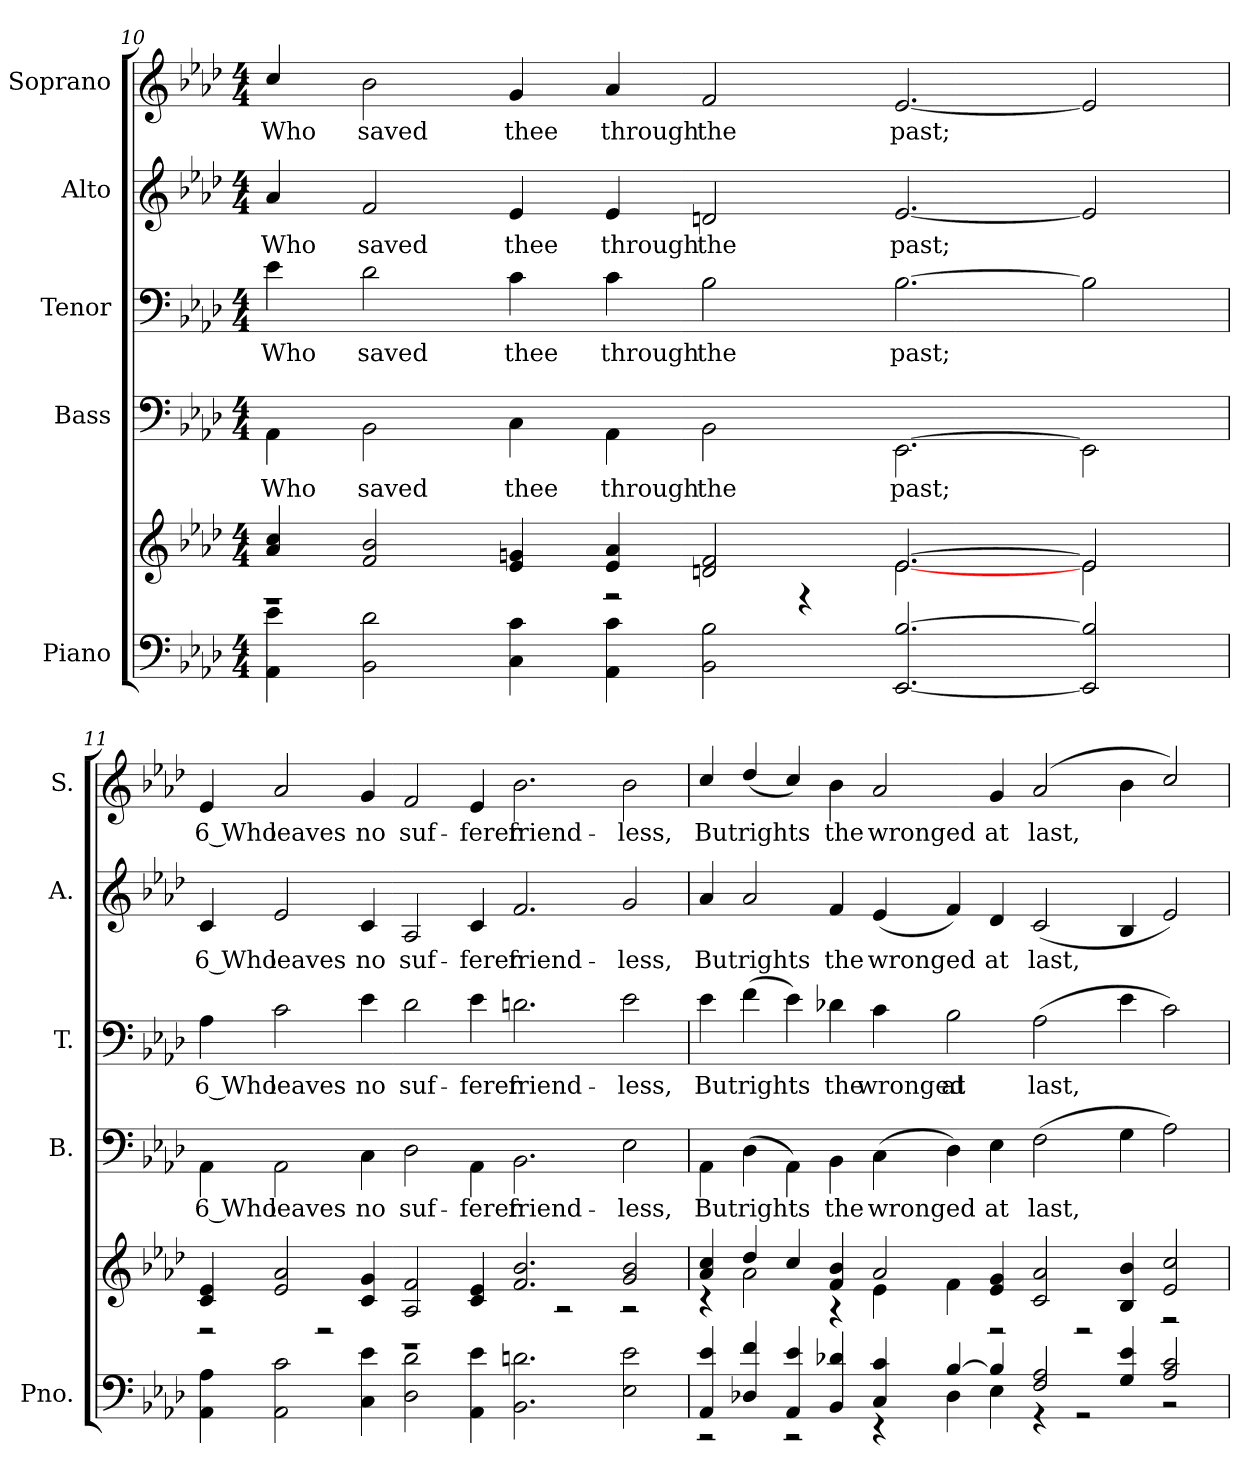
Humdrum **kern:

**kern	**kern	**kern	**text	**kern	**text	**kern	**text	**kern	**text
*part5	*part5	*part4	*part4	*part3	*part3	*part2	*part2	*part1	*part1
*staff6	*staff5	*staff4	*staff4	*staff3	*staff3	*staff2	*staff2	*staff1	*staff1
*I"Piano	*	*I"Bass	*	*I"Tenor	*	*I"Alto	*	*I"Soprano	*
*I'Pno.	*	*I'B.	*	*I'T.	*	*I'A.	*	*I'S.	*
*clefF4	*clefG2	*clefF4	*	*clefF4	*	*clefG2	*	*clefG2	*
*k[b-e-a-d-]	*k[b-e-a-d-]	*k[b-e-a-d-]	*	*k[b-e-a-d-]	*	*k[b-e-a-d-]	*	*k[b-e-a-d-]	*
*A-:	*A-:	*A-:	*	*A-:	*	*A-:	*	*A-:	*
*M4/4	*M4/4	*M4/4	*	*M4/4	*	*M4/4	*	*M4/4	*
=10	=10	=10	=10	=10	=10	=10	=10	=10	=10
*	*^	*	*	*	*	*	*	*	*
!	!	!	!	!LO:LY:b:color=#000000	!	!	!	!	!	!
!	!	!	!	!	!	!LO:LY:b:color=#000000	!	!	!	!
!	!	!	!	!	!	!	!	!LO:LY:b:color=#000000	!	!
!	!	!	!	!	!	!	!	!	!	!LO:LY:b:color=#000000
4AA-i\ 4e-i	4a-i/ 4cci	1r	4AA-i\	Who	4e-i\	Who	4a-i/	Who	4cci/	Who
!	!	!	!	!LO:LY:b:color=#000000	!	!	!	!	!	!
!	!	!	!	!	!	!LO:LY:b:color=#000000	!	!	!	!
!	!	!	!	!	!	!	!	!LO:LY:b:color=#000000	!	!
!	!	!	!	!	!	!	!	!	!	!LO:LY:b:color=#000000
2BB-i\ 2d-i	2fi/ 2b-i	.	2BB-i\	saved	2d-i\	saved	2fi/	saved	2b-i\	saved
!	!	!	!	!LO:LY:b:color=#000000	!	!	!	!	!	!
!	!	!	!	!	!	!LO:LY:b:color=#000000	!	!	!	!
!	!	!	!	!	!	!	!	!LO:LY:b:color=#000000	!	!
!	!	!	!	!	!	!	!	!	!	!LO:LY:b:color=#000000
4Ci\ 4ci	4e-i/ 4gni	.	4Ci\	thee	4ci\	thee	4e-i/	thee	4gi/	thee
!	!	!	!	!LO:LY:b:color=#000000	!	!	!	!	!	!
!	!	!	!	!	!	!LO:LY:b:color=#000000	!	!	!	!
!	!	!	!	!	!	!	!	!LO:LY:b:color=#000000	!	!
!	!	!	!	!	!	!	!	!	!	!LO:LY:b:color=#000000
4AA-i\ 4ci	4e-i/ 4a-i	2r	4AA-i\	through	4ci\	through	4e-i/	through	4a-i/	through
!	!	!	!	!LO:LY:b:color=#000000	!	!	!	!	!	!
!	!	!	!	!	!	!LO:LY:b:color=#000000	!	!	!	!
!	!	!	!	!	!	!	!	!LO:LY:b:color=#000000	!	!
!	!	!	!	!	!	!	!	!	!	!LO:LY:b:color=#000000
2BB-i\ 2B-i	2dni/ 2fi	.	2BB-i\	the	2B-i\	the	2dni/	the	2fi/	the
.	.	4r	.	.	.	.	.	.	.	.
!	!	!	!	!LO:LY:b:color=#000000	!	!	!	!	!	!
!	!	!	!	!	!	!LO:LY:b:color=#000000	!	!	!	!
!	!	!	!	!	!	!	!	!LO:LY:b:color=#000000	!	!
!	!	!	!	!	!	!	!	!	!	!LO:LY:b:color=#000000
[<2.EE-i/ [>2.B-i	[>2.e-i/	[<2.e-i\	[>2.EE-i\	past;	[>2.B-i\	past;	[<2.e-i/	past;	[<2.e-i/	past;
2EE-i/] 2B-i]	2e-i/]	2e-i\	2EE-i\]	.	2B-i\]	.	2e-i/]	.	2e-i/]	.
!!LO:PB:g=z
=11	=11	=11	=11	=11	=11	=11	=11	=11	=11	=11
!	!	!	!	!LO:LY:b:color=#000000	!	!	!	!	!	!
!	!	!	!	!	!	!LO:LY:b:color=#000000	!	!	!	!
!	!	!	!	!	!	!	!	!LO:LY:b:color=#000000	!	!
!	!	!	!	!	!	!	!	!	!	!LO:LY:b:color=#000000
4AA-i\ 4A-i	4ci/ 4e-i	2r	4AA-i\	6 Who	4A-i\	6 Who	4ci/	6 Who	4e-i/	6 Who
!	!	!	!	!LO:LY:b:color=#000000	!	!	!	!	!	!
!	!	!	!	!	!	!LO:LY:b:color=#000000	!	!	!	!
!	!	!	!	!	!	!	!	!LO:LY:b:color=#000000	!	!
!	!	!	!	!	!	!	!	!	!	!LO:LY:b:color=#000000
2AA-i\ 2ci	2e-i/ 2a-i	.	2AA-i\	leaves	2ci\	leaves	2e-i/	leaves	2a-i/	leaves
.	.	2r	.	.	.	.	.	.	.	.
!	!	!	!	!LO:LY:b:color=#000000	!	!	!	!	!	!
!	!	!	!	!	!	!LO:LY:b:color=#000000	!	!	!	!
!	!	!	!	!	!	!	!	!LO:LY:b:color=#000000	!	!
!	!	!	!	!	!	!	!	!	!	!LO:LY:b:color=#000000
4Ci\ 4e-i	4ci/ 4gi	.	4Ci\	no	4e-i\	no	4ci/	no	4gi/	no
!	!	!	!	!LO:LY:b:color=#000000	!	!	!	!	!	!
!	!	!	!	!	!	!LO:LY:b:color=#000000	!	!	!	!
!	!	!	!	!	!	!	!	!LO:LY:b:color=#000000	!	!
!	!	!	!	!	!	!	!	!	!	!LO:LY:b:color=#000000
2D-i\ 2d-i	2A-i/ 2fi	1r	2D-i\	suf-	2d-i\	suf-	2A-i/	suf-	2fi/	suf-
!	!	!	!	!LO:LY:b:color=#000000	!	!	!	!	!	!
!	!	!	!	!	!	!LO:LY:b:color=#000000	!	!	!	!
!	!	!	!	!	!	!	!	!LO:LY:b:color=#000000	!	!
!	!	!	!	!	!	!	!	!	!	!LO:LY:b:color=#000000
4AA-i\ 4e-i	4ci/ 4e-i	.	4AA-i\	-ferer	4e-i\	-ferer	4ci/	-ferer	4e-i/	-ferer
!	!	!	!	!LO:LY:b:color=#000000	!	!	!	!	!	!
!	!	!	!	!	!	!LO:LY:b:color=#000000	!	!	!	!
!	!	!	!	!	!	!	!	!LO:LY:b:color=#000000	!	!
!	!	!	!	!	!	!	!	!	!	!LO:LY:b:color=#000000
2.BB-i\ 2.dni	2.fi/ 2.b-i	.	2.BB-i\	friend-	2.dni\	friend-	2.fi/	friend-	2.b-i\	friend-
.	.	2r	.	.	.	.	.	.	.	.
!	!	!	!	!LO:LY:b:color=#000000	!	!	!	!	!	!
!	!	!	!	!	!	!LO:LY:b:color=#000000	!	!	!	!
!	!	!	!	!	!	!	!	!LO:LY:b:color=#000000	!	!
!	!	!	!	!	!	!	!	!	!	!LO:LY:b:color=#000000
2E-i\ 2e-i	2gi/ 2b-i	2r	2E-i\	-less,	2e-i\	-less,	2gi/	-less,	2b-i\	-less,
=12	=12	=12	=12	=12	=12	=12	=12	=12	=12	=12
*^	*	*	*	*	*	*	*	*	*	*
!	!	!	!	!	!LO:LY:b:color=#000000	!	!	!	!	!	!
!	!	!	!	!	!	!	!LO:LY:b:color=#000000	!	!	!	!
!	!	!	!	!	!	!	!	!	!LO:LY:b:color=#000000	!	!
!	!	!	!	!	!	!	!	!	!	!	!LO:LY:b:color=#000000
4AA-i/ 4e-i	2r	4a-i/ 4cci	4r	4AA-i\	But	4e-i\	But	4a-i/	But	4cci/	But
!	!	!	!	!	!LO:LY:b:color=#000000	!	!	!	!	!	!
!	!	!	!	!	!	!	!LO:LY:b:color=#000000	!	!	!	!
!	!	!	!	!	!	!	!	!	!LO:LY:b:color=#000000	!	!
!	!	!	!	!	!	!	!	!	!	!	!LO:LY:b:color=#000000
4D-Xi/ 4fi	.	4dd-i/	2a-i\	(4D-i\	rights	(4fi\	rights	2a-i/	rights	(4dd-i/	rights
4AA-i/ 4e-i	2r	4cci/	.	4AA-i\)	.	4e-i\)	.	.	.	4cci/)	.
!	!	!	!	!	!LO:LY:b:color=#000000	!	!	!	!	!	!
!	!	!	!	!	!	!	!LO:LY:b:color=#000000	!	!	!	!
!	!	!	!	!	!	!	!	!	!LO:LY:b:color=#000000	!	!
!	!	!	!	!	!	!	!	!	!	!	!LO:LY:b:color=#000000
4BB-i/ 4d-Xi	.	4fi/ 4b-i	4r	4BB-i\	the	4d-Xi\	the	4fi/	the	4b-i\	the
!	!	!	!	!	!LO:LY:b:color=#000000	!	!	!	!	!	!
!	!	!	!	!	!	!	!LO:LY:b:color=#000000	!	!	!	!
!	!	!	!	!	!	!	!	!	!LO:LY:b:color=#000000	!	!
!	!	!	!	!	!	!	!	!	!	!	!LO:LY:b:color=#000000
4Ci/ 4ci	4r	2a-i/	4e-i\	(4Ci\	wronged	4ci\	wronged	(4e-i/	wronged	2a-i/	wronged
!	!	!	!	!	!	!	!LO:LY:b:color=#000000	!	!	!	!
[>4B-i/	4D-i\	.	4fi\	4D-i\)	.	2B-i\	at	4fi/)	.	.	.
!	!	!	!	!	!LO:LY:b:color=#000000	!	!	!	!	!	!
!	!	!	!	!	!	!	!	!	!LO:LY:b:color=#000000	!	!
!	!	!	!	!	!	!	!	!	!	!	!LO:LY:b:color=#000000
4B-i/]	4E-i\	4e-i/ 4gi	2r	4E-i\	at	.	.	4d-i/	at	4gi/	at
!	!	!	!	!	!LO:LY:b:color=#000000	!	!	!	!	!	!
!	!	!	!	!	!	!	!LO:LY:b:color=#000000	!	!	!	!
!	!	!	!	!	!	!	!	!	!LO:LY:b:color=#000000	!	!
!	!	!	!	!	!	!	!	!	!	!	!LO:LY:b:color=#000000
2Fi/ 2A-i	4r	2ci/ 2a-i	.	(2Fi\	last,	(2A-i\	last,	(2ci/	last,	(2a-i/	last,
.	2r	.	2r	.	.	.	.	.	.	.	.
4Gi/ 4e-i	.	4B-i/ 4b-i	.	4Gi\	.	4e-i\	.	4B-i/	.	4b-i\	.
2A-i/ 2ci	2r	2e-i/ 2cci	2r	2A-i\)	.	2ci\)	.	2e-i/)	.	2cci/)	.
*v	*v	*	*	*	*	*	*	*	*	*	*
*	*v	*v	*	*	*	*	*	*	*	*
=	=	=	=	=	=	=	=	=	=
*-	*-	*-	*-	*-	*-	*-	*-	*-	*-
